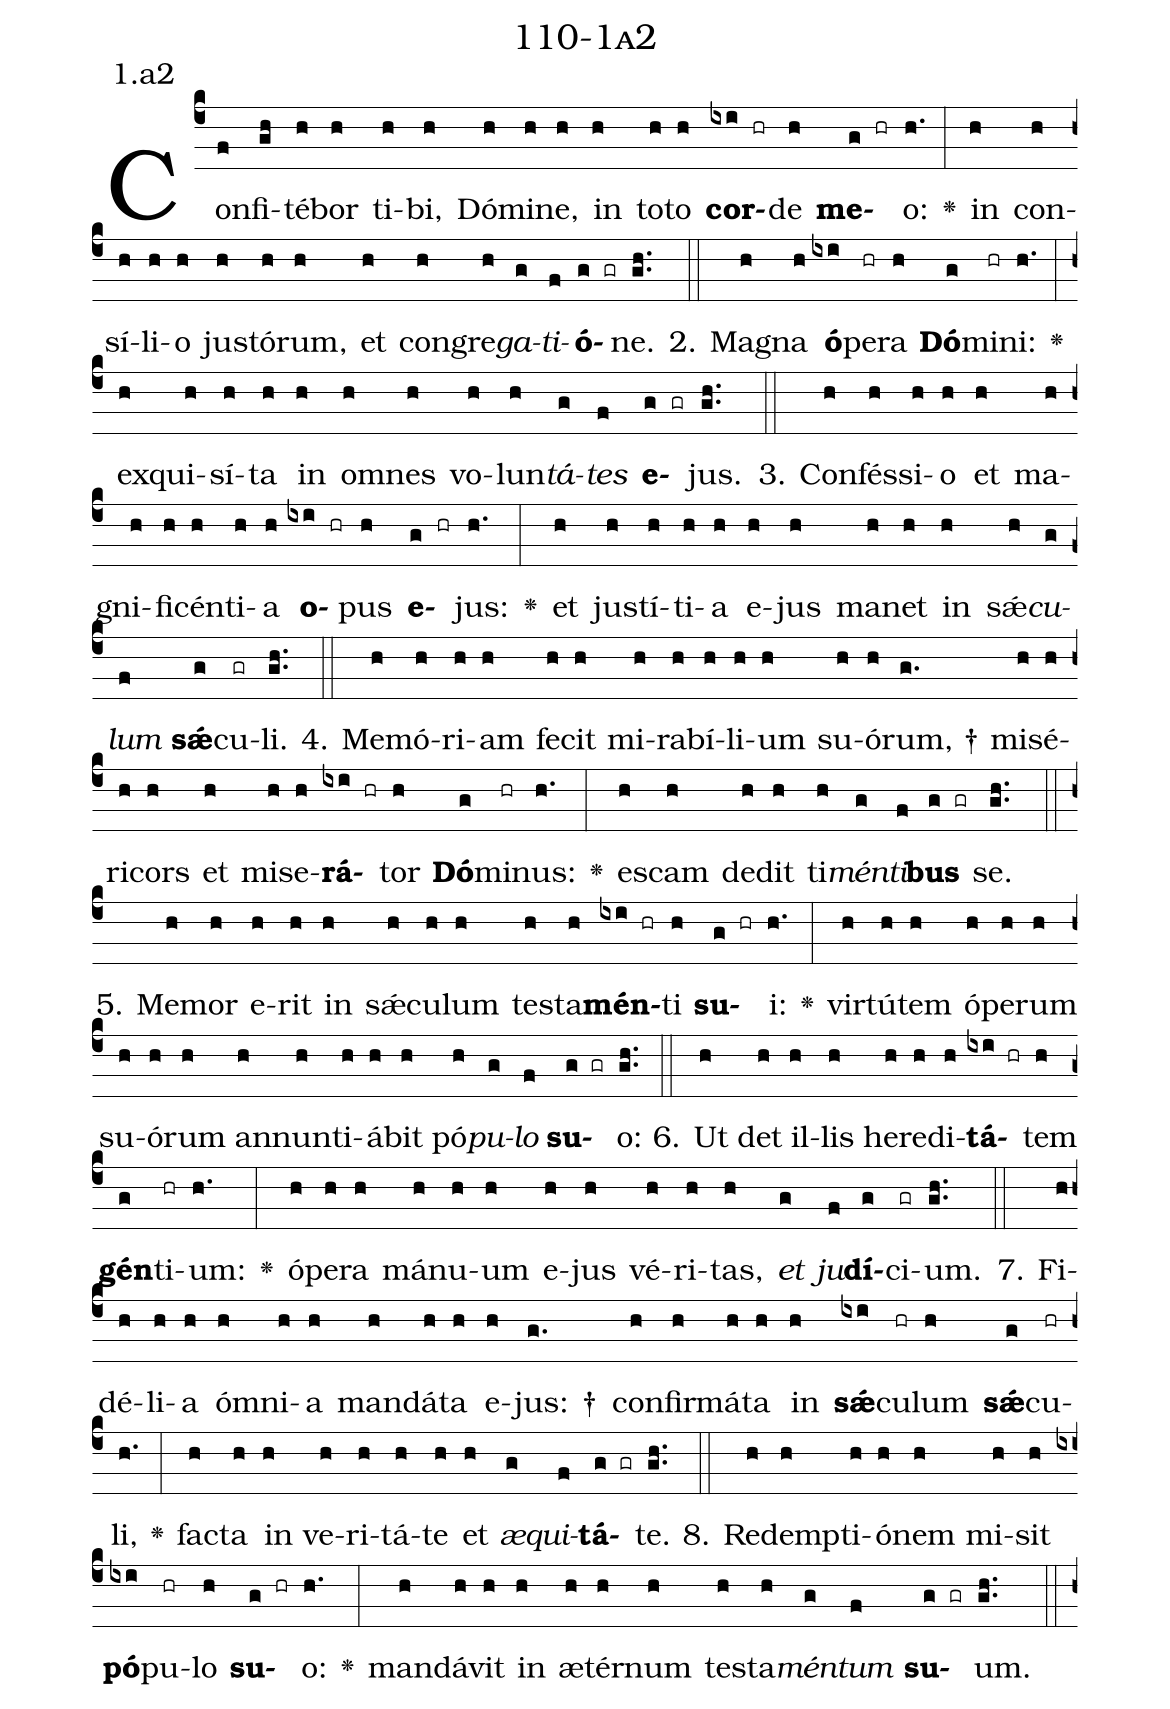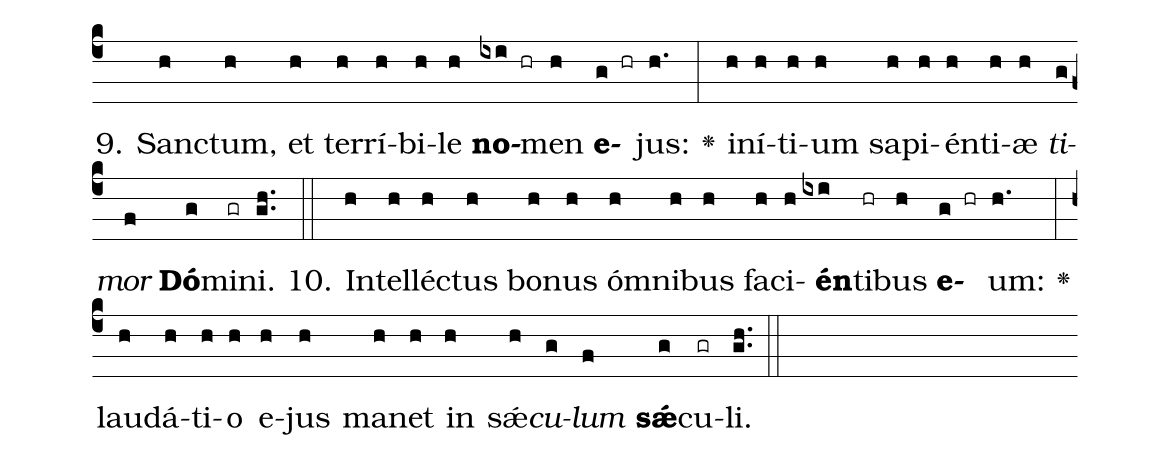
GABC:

name: 110-1a2;
annotation: 1.a2;
%%
(c4)Con(f)fi(gh)té(h)bor(h) ti(h)bi,(h) Dó(h)mi(h)ne,(h) in(h) to(h)to(h) <b>cor</b>(ixi hr)de(h) <b>me</b>(g hr)o:(h.) <v>\greheightstar</v>(:) in(h) con(h)sí(h)li(h)o(h) jus(h)tó(h)rum,(h) et(h) con(h)gre(h)<i>ga</i>(g)<i>ti</i>(f)<b>ó</b>(g gr)ne.(gh..) (::)
2. Ma(h)gna(h) <b>ó</b>(ixi)pe(hr)ra(h) <b>Dó</b>(g)mi(hr)ni:(h.) <v>\greheightstar</v>(:) ex(h)qui(h)sí(h)ta(h) in(h) om(h)nes(h) vo(h)lun(h)<i>tá</i>(g)<i>tes</i>(f) <b>e</b>(g gr)jus.(gh..) (::)
3. Con(h)fés(h)si(h)o(h) et(h) ma(h)gni(h)fi(h)cén(h)ti(h)a(h) <b>o</b>(ixi hr)pus(h) <b>e</b>(g hr)jus:(h.) <v>\greheightstar</v>(:) et(h) jus(h)tí(h)ti(h)a(h) e(h)jus(h) ma(h)net(h) in(h) sǽ(h)<i>cu</i>(g)<i>lum</i>(f) <b>sǽ</b>(g)cu(gr)li.(gh..) (::)
4. Me(h)mó(h)ri(h)am(h) fe(h)cit(h) mi(h)ra(h)bí(h)li(h)um(h) su(h)ó(h)rum, †(g.) mi(h)sé(h)ri(h)cors(h) et(h) mi(h)se(h)<b>rá</b>(ixi hr)tor(h) <b>Dó</b>(g)mi(hr)nus:(h.) <v>\greheightstar</v>(:) es(h)cam(h) de(h)dit(h) ti(h)<i>mén</i>(g)<i>ti</i>(f)<b>bus</b>(g gr) se.(gh..) (::)
5. Me(h)mor(h) e(h)rit(h) in(h) sǽ(h)cu(h)lum(h) tes(h)ta(h)<b>mén</b>(ixi hr)ti(h) <b>su</b>(g hr)i:(h.) <v>\greheightstar</v>(:) vir(h)tú(h)tem(h) ó(h)pe(h)rum(h) su(h)ó(h)rum(h) an(h)nun(h)ti(h)á(h)bit(h) pó(h)<i>pu</i>(g)<i>lo</i>(f) <b>su</b>(g gr)o:(gh..) (::)
6. Ut(h) det(h) il(h)lis(h) he(h)re(h)di(h)<b>tá</b>(ixi hr)tem(h) <b>gén</b>(g)ti(hr)um:(h.) <v>\greheightstar</v>(:) ó(h)pe(h)ra(h) má(h)nu(h)um(h) e(h)jus(h) vé(h)ri(h)tas,(h) <i>et</i>(g) <i>ju</i>(f)<b>dí</b>(g)ci(gr)um.(gh..) (::)
7. Fi(h)dé(h)li(h)a(h) óm(h)ni(h)a(h) man(h)dá(h)ta(h) e(h)jus: †(g.) con(h)fir(h)má(h)ta(h) in(h) <b>sǽ</b>(ixi)cu(hr)lum(h) <b>sǽ</b>(g)cu(hr)li,(h.) <v>\greheightstar</v>(:) fac(h)ta(h) in(h) ve(h)ri(h)tá(h)te(h) et(h) <i>æ</i>(g)<i>qui</i>(f)<b>tá</b>(g gr)te.(gh..) (::)
8. Red(h)emp(h)ti(h)ó(h)nem(h) mi(h)sit(h) <b>pó</b>(ixi)pu(hr)lo(h) <b>su</b>(g hr)o:(h.) <v>\greheightstar</v>(:) man(h)dá(h)vit(h) in(h) æ(h)tér(h)num(h) tes(h)ta(h)<i>mén</i>(g)<i>tum</i>(f) <b>su</b>(g gr)um.(gh..) (::)
9. Sanc(h)tum,(h) et(h) ter(h)rí(h)bi(h)le(h) <b>no</b>(ixi hr)men(h) <b>e</b>(g hr)jus:(h.) <v>\greheightstar</v>(:) in(h)í(h)ti(h)um(h) sa(h)pi(h)én(h)ti(h)æ(h) <i>ti</i>(g)<i>mor</i>(f) <b>Dó</b>(g)mi(gr)ni.(gh..) (::)
10. In(h)tel(h)léc(h)tus(h) bo(h)nus(h) óm(h)ni(h)bus(h) fa(h)ci(h)<b>én</b>(ixi)ti(hr)bus(h) <b>e</b>(g hr)um:(h.) <v>\greheightstar</v>(:) lau(h)dá(h)ti(h)o(h) e(h)jus(h) ma(h)net(h) in(h) sǽ(h)<i>cu</i>(g)<i>lum</i>(f) <b>sǽ</b>(g)cu(gr)li.(gh..) (::)
